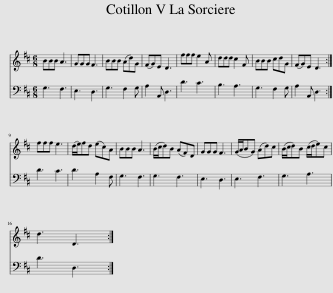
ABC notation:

X:1
%%score 1 2
L:1/8
M:6/8
I:linebreak $
K:D
V:1 treble
V:2 bass
V:1
 BBB A3 | GGG F3 | BBB (Ad)G | (FG)E D3 | fff e2 A | %5
 ddd c2 F | BBB cdG | (FG)E D3 :|$ fff e3 | (d/e/)fd (ec)A | %10
 BBB A3 | (B/c/d)B (AF)D | GGG F3 | (G/A/BG) (Ad)c | (B/c/d)B (c/d/e)c |$ %15
 d3 D3 :| %16
V:2
 G,3 F,3 | E,3 D,3 | G,3 F,2 G, | A,2 A,, D,3 | D3 C3 | %5
 B,3 A,3 | G,3 F,2 G, | A,2 A,, D,3 :|$ D3 C3 | D3 A,2 F, | %10
 G,3 F,3 | G,3 F,3 | E,3 D,3 | E,3 F,3 | G,3 A,3 |$ %15
 D3 D,3 :| %16
